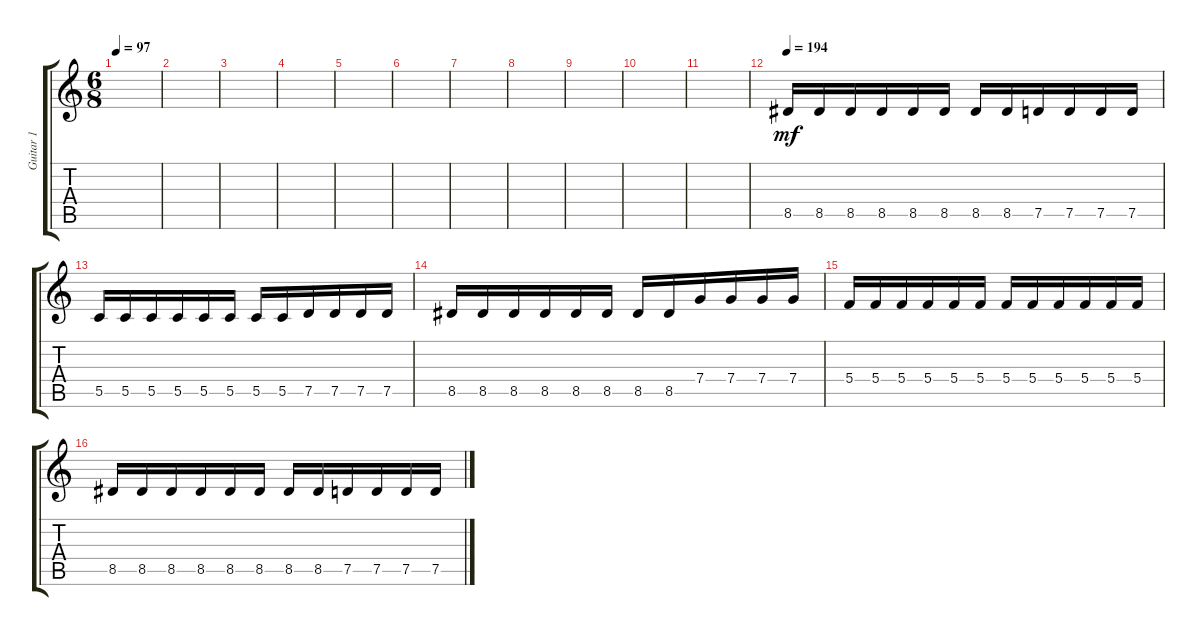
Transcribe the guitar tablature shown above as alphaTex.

\track ("Guitar 1" "Guitar 1") {instrument distortionguitar}
\staff {score tabs}
\tuning (D4 A3 F3 C3 G2 D2) {hide}
\ts (6 8)
\tempo 97
\clef g2
\ks c
|
|
|
|
|
|
|
|
|
|
|
\tempo 194
8.5.16{dy mf} 8.5.16 8.5.16 8.5.16 8.5.16 8.5.16 8.5.16 8.5.16 7.5.16 7.5.16 7.5.16 7.5.16 |
5.5.16 5.5.16 5.5.16 5.5.16 5.5.16 5.5.16 5.5.16 5.5.16 7.5.16 7.5.16 7.5.16 7.5.16 |
8.5.16 8.5.16 8.5.16 8.5.16 8.5.16 8.5.16 8.5.16 8.5.16 7.4.16 7.4.16 7.4.16 7.4.16 |
5.4.16 5.4.16 5.4.16 5.4.16 5.4.16 5.4.16 5.4.16 5.4.16 5.4.16 5.4.16 5.4.16 5.4.16 |
8.5.16 8.5.16 8.5.16 8.5.16 8.5.16 8.5.16 8.5.16 8.5.16 7.5.16 7.5.16 7.5.16 7.5.16
